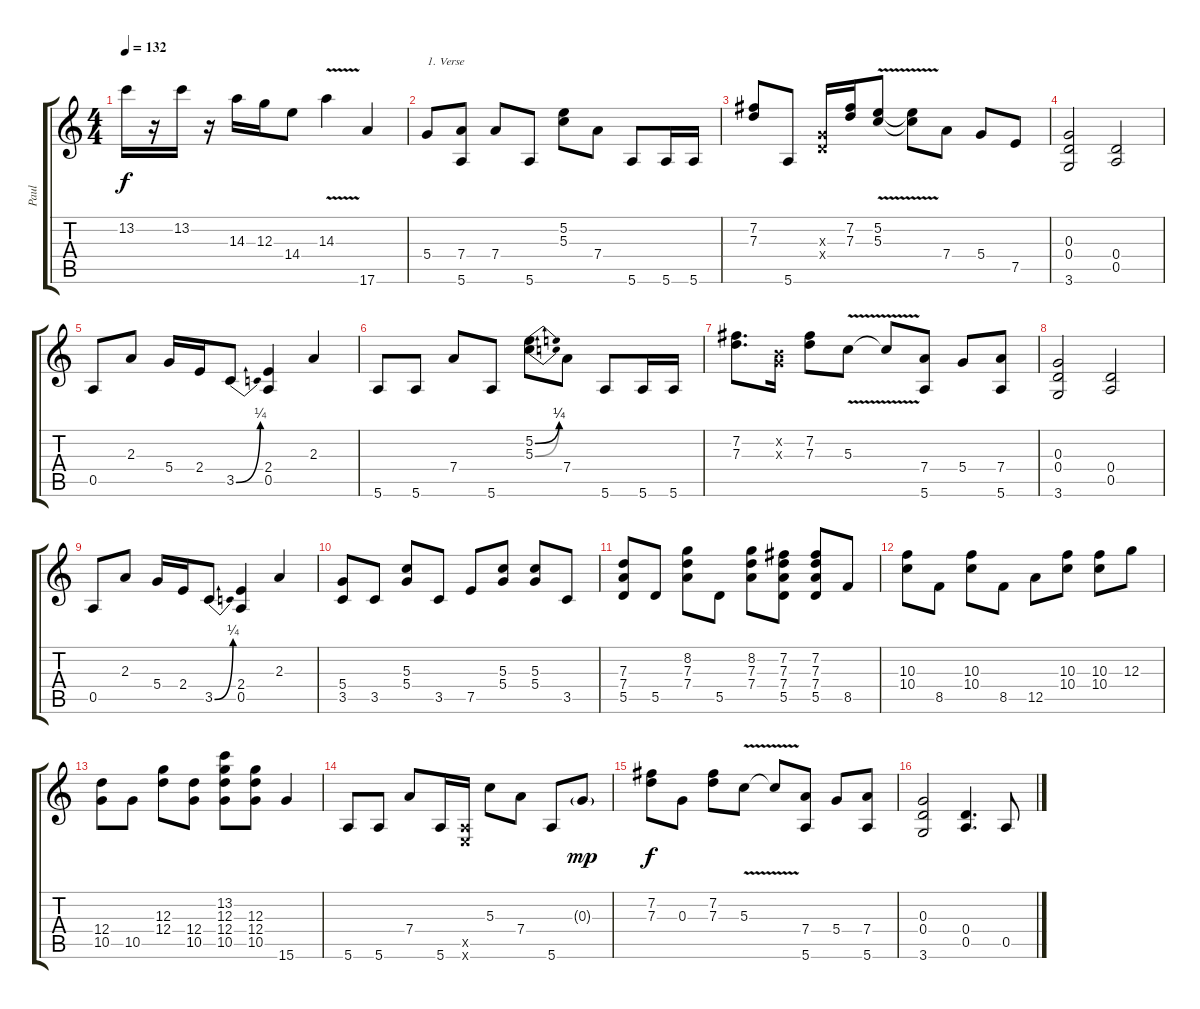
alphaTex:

\track ("Paul" "Paul") {instrument distortionguitar}
\staff {score tabs}
\tuning (E4 B3 G3 D3 A2 E2) {hide}
\ts (4 4)
\tempo 132
\clef g2
\ks c
13.2.16{dy f} r.16 13.2.16 r.16 14.3.16 12.3.16 14.4.8 14.3{v}.4 17.6.4 |
5.4.8{txt "1. Verse"} (7.4 5.6).8 7.4.8 5.6.8 (5.2 5.3).8 7.4.8 5.6.8 5.6.16 5.6.16 |
(7.2 7.3).8 5.6.8 (0.3{x} 0.4{x}).16 (7.2 7.3).16 (5.2{v} 5.3{v}).8 (5.2{t} 5.3{t}).8 7.4.8 5.4.8 7.5.8 |
(0.3 0.4 3.6).2 (0.4 0.5).2 |
0.5.8 2.3.8 5.4.16 2.4.16 3.5{be (bend 0 0 60 1)}.8 (2.4 0.5).4 2.3.4 |
5.6.8 5.6.8 7.4.8 5.6.8 (5.2{be (bend 0 0 60 1)} 5.3{be (bend 0 0 60 1)}).8 7.4.8 5.6.8 5.6.16 5.6.16 |
(7.2 7.3).8{d} (0.2{x} 0.3{x}).16 (7.2 7.3).8 5.3{v}.8 5.3{t}.8 (7.4 5.6).8 5.4.8 (7.4 5.6).8 |
(0.3 0.4 3.6).2 (0.4 0.5).2 |
0.5.8 2.3.8 5.4.16 2.4.16 3.5{be (bend 0 0 60 1)}.8 (2.4 0.5).4 2.3.4 |
(5.4 3.5).8 3.5.8 (5.3 5.4).8 3.5.8 7.5.8 (5.3 5.4).8 (5.3 5.4).8 3.5.8 |
(7.3 7.4 5.5).8 5.5.8 (8.2 7.3 7.4).8 5.5.8 (8.2 7.3 7.4).8 (7.2 7.3 7.4 5.5).8 (7.2 7.3 7.4 5.5).8 8.5.8 |
(10.3 10.4).8 8.5.8 (10.3 10.4).8 8.5.8 12.5.8 (10.3 10.4).8 (10.3 10.4).8 12.3.8 |
(12.4 10.5).8 10.5.8 (12.3 12.4).8 (12.4 10.5).8 (13.2 12.3 12.4 10.5).8 (12.3 12.4 10.5).8 15.6.4 |
5.6.8 5.6.8 7.4.8 5.6.16 (0.5{x} 0.6{x}).16 5.3.8 7.4.8 5.6.8 0.3{g}.8{dy mp} |
(7.2 7.3).8{dy f} 0.3.8 (7.2 7.3).8 5.3{v}.8 5.3{t}.8 (7.4 5.6).8 5.4.8 (7.4 5.6).8 |
(0.3 0.4 3.6).2 (0.4 0.5).4{d} 0.5.8
